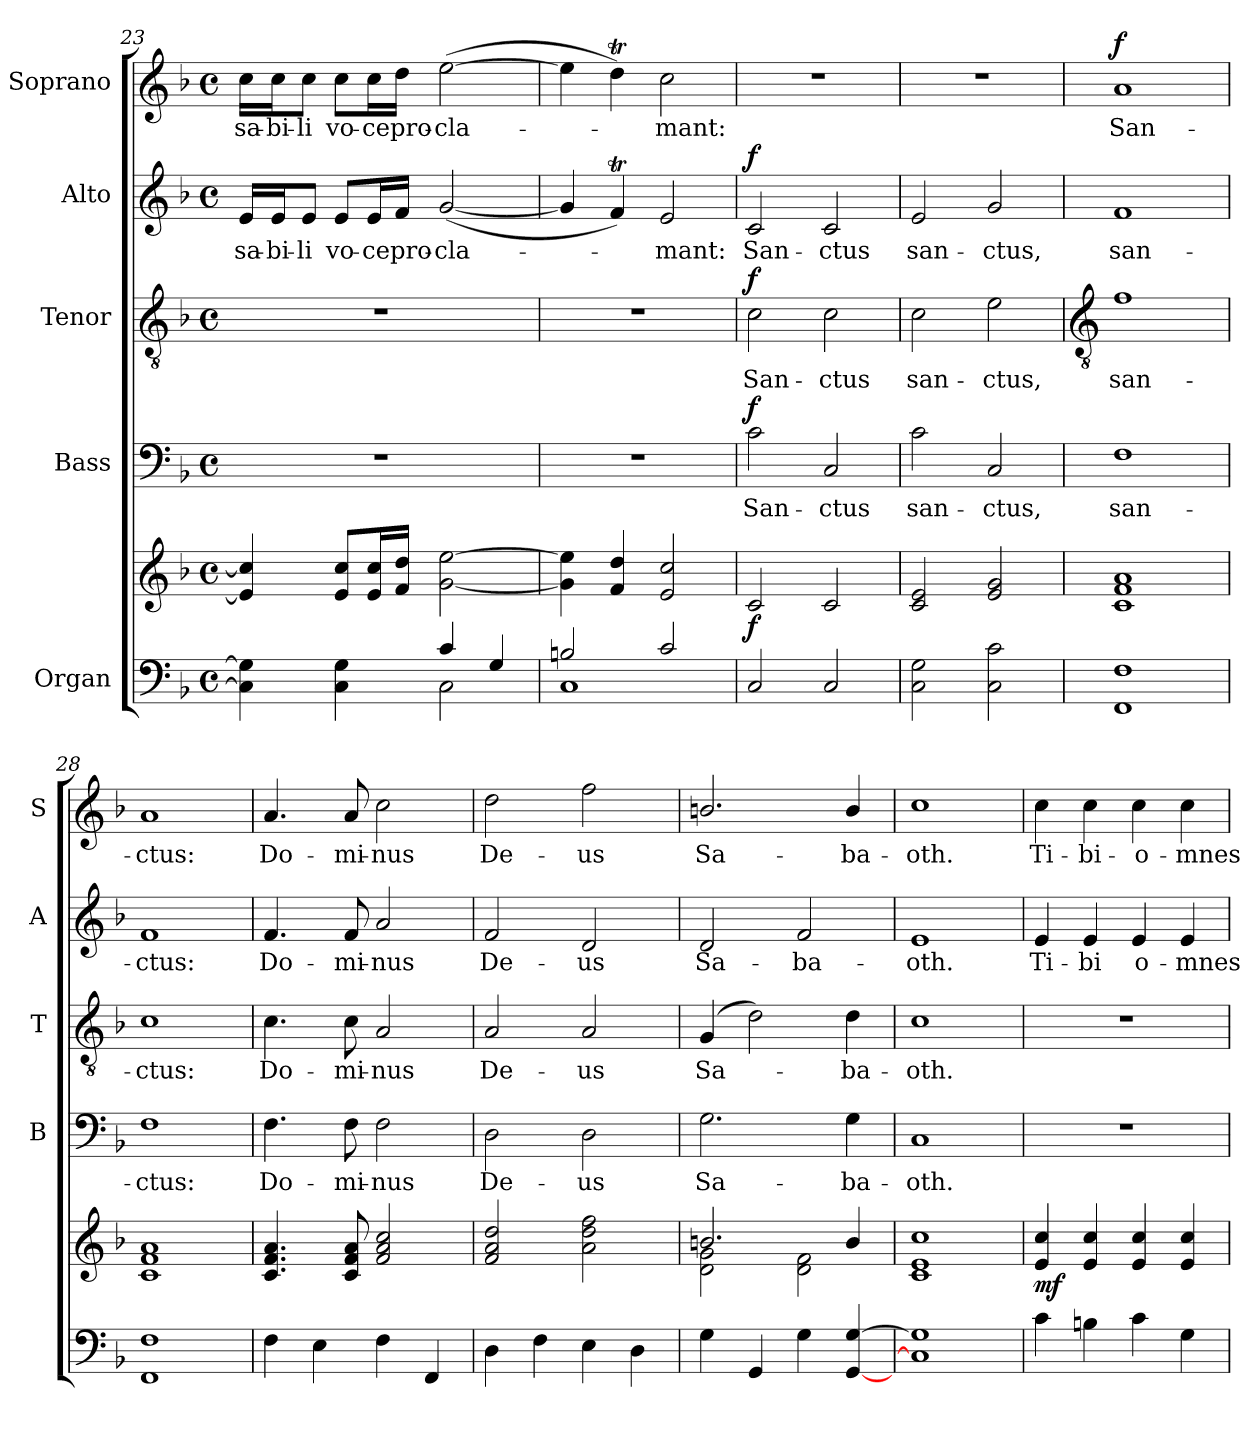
**kern	**kern	**dynam	**kern	**text	**dynam	**kern	**text	**dynam	**kern	**text	**dynam	**kern	**text	**dynam
*part5	*part5	*part5	*part4	*part4	*part4	*part3	*part3	*part3	*part2	*part2	*part2	*part1	*part1	*part1
*staff6	*staff5	*staff5/6	*staff4	*staff4	*staff4	*staff3	*staff3	*staff3	*staff2	*staff2	*staff2	*staff1	*staff1	*staff1
*I"Organ	*	*	*I"Bass	*	*	*I"Tenor	*	*	*I"Alto	*	*	*I"Soprano	*	*
*	*	*	*I'B	*	*	*I'T	*	*	*I'A	*	*	*I'S	*	*
*clefF4	*clefG2	*	*clefF4	*	*	*clefGv2	*	*	*clefG2	*	*	*clefG2	*	*
*k[b-]	*k[b-]	*	*k[b-]	*	*	*k[b-]	*	*	*k[b-]	*	*	*k[b-]	*	*
*F:	*F:	*	*F:	*	*	*F:	*	*	*F:	*	*	*F:	*	*
*M4/4	*M4/4	*	*M4/4	*	*	*M4/4	*	*	*M4/4	*	*	*M4/4	*	*
*met(c)	*met(c)	*	*met(c)	*	*	*met(c)	*	*	*met(c)	*	*	*met(c)	*	*
=23	=23	=23	=23	=23	=23	=23	=23	=23	=23	=23	=23	=23	=23	=23
*^	*	*	*	*	*	*	*	*	*	*	*	*	*	*
!	!	!	!	!	!	!	!	!	!	!	!LO:LY:b	!	!	!LO:LY:b	!
2ryy	4C] 4G]	4e] 4cc]	.	1r	.	.	1r	.	.	16e/LL	-sa-	.	16cc\LL	-sa-	.
!	!	!	!	!	!	!	!	!	!	!	!LO:LY:b	!	!	!LO:LY:b	!
.	.	.	.	.	.	.	.	.	.	16e/J	-bi-	.	16cc\J	-bi-	.
!	!	!	!	!	!	!	!	!	!	!	!LO:LY:b	!	!	!LO:LY:b	!
.	.	.	.	.	.	.	.	.	.	8e/J	-li	.	8cc\J	-li	.
!	!	!	!	!	!	!	!	!	!	!	!LO:LY:b	!	!	!LO:LY:b	!
.	4C 4G	8e 8ccL	.	.	.	.	.	.	.	8e/L	vo-	.	8cc\L	vo-	.
!	!	!	!	!	!	!	!	!	!	!	!LO:LY:b	!	!	!LO:LY:b	!
.	.	16e 16ccL	.	.	.	.	.	.	.	16e/L	-ce	.	16cc\L	-ce	.
!	!	!	!	!	!	!	!	!	!	!	!LO:LY:b	!	!	!LO:LY:b	!
.	.	16f 16ddJJ	.	.	.	.	.	.	.	16f/JJ	pro-	.	16dd\JJ	pro-	.
!	!	!	!	!	!	!	!	!	!	!	!LO:LY:b	!	!	!LO:LY:b	!
4c/	2C\	[2g [2ee	.	.	.	.	.	.	.	(<[2g	-cla-	.	(>[2ee	-cla-	.
4G/	.	.	.	.	.	.	.	.	.	.	.	.	.	.	.
=24	=24	=24	=24	=24	=24	=24	=24	=24	=24	=24	=24	=24	=24	=24	=24
2Bn/	1C\	4g] 4ee]	.	1r	.	.	1r	.	.	4g]	.	.	4ee]	.	.
.	.	4f 4dd	.	.	.	.	.	.	.	4fT)	.	.	4ddT)	.	.
!	!	!	!	!	!	!	!	!	!	!	!LO:LY:b	!	!	!LO:LY:b	!
2c/	.	2e 2cc	.	.	.	.	.	.	.	2e	mant:	.	2cc	mant:	.
*v	*v	*	*	*	*	*	*	*	*	*	*	*	*	*	*
=25	=25	=25	=25	=25	=25	=25	=25	=25	=25	=25	=25	=25	=25	=25
!	!	!LO:DY:b	!	!LO:LY:b	!LO:DY:b	!	!LO:LY:b	!LO:DY:b	!	!LO:LY:b	!LO:DY:b	!	!	!
2C	2c	f	2c	San-	f	2c	San-	f	2c	San-	f	1r	.	.
!	!	!	!	!LO:LY:b	!	!	!LO:LY:b	!	!	!LO:LY:b	!	!	!	!
2C	2c	.	2C	-ctus	.	2c	-ctus	.	2c	-ctus	.	.	.	.
=26	=26	=26	=26	=26	=26	=26	=26	=26	=26	=26	=26	=26	=26	=26
!	!	!	!	!LO:LY:b	!	!	!LO:LY:b	!	!	!LO:LY:b	!	!	!	!
2C 2G	2c 2e	.	2c	san-	.	2c	san-	.	2e	san-	.	1r	.	.
!	!	!	!	!LO:LY:b	!	!	!LO:LY:b	!	!	!LO:LY:b	!	!	!	!
2C 2c	2e 2g	.	2C	ctus,	.	2e	ctus,	.	2g	ctus,	.	.	.	.
!!LO:LB:g=z
=27	=27	=27	=27	=27	=27	=27	=27	=27	=27	=27	=27	=27	=27	=27
*	*	*	*	*	*	*clefGv2	*	*	*	*	*	*	*	*
*	*^	*	*	*	*	*	*	*	*	*	*	*	*	*
!	!	!	!	!	!LO:LY:b	!	!	!LO:LY:b	!	!	!LO:LY:b	!	!	!LO:LY:b	!LO:DY:b
1FF 1F	1c/ 1f/ 1a/	1ryy	.	1F	san-	.	1f	san-	.	1f	san-	.	1a	San-	f
=28	=28	=28	=28	=28	=28	=28	=28	=28	=28	=28	=28	=28	=28	=28	=28
!	!	!	!	!	!LO:LY:b	!	!	!LO:LY:b	!	!	!LO:LY:b	!	!	!LO:LY:b	!
1FF 1F	1c/ 1f/ 1a/	1ryy	.	1F	-ctus:	.	1c	-ctus:	.	1f	-ctus:	.	1a	-ctus:	.
=29	=29	=29	=29	=29	=29	=29	=29	=29	=29	=29	=29	=29	=29	=29	=29
!	!	!	!	!	!LO:LY:b	!	!	!LO:LY:b	!	!	!LO:LY:b	!	!	!LO:LY:b	!
4F	4.c/ 4.f/ 4.a/	1ryy	.	4.F	Do-	.	4.c	Do-	.	4.f	Do-	.	4.a	Do-	.
4E	.	.	.	.	.	.	.	.	.	.	.	.	.	.	.
!	!	!	!	!	!LO:LY:b	!	!	!LO:LY:b	!	!	!LO:LY:b	!	!	!LO:LY:b	!
.	8c/ 8f/ 8a/	.	.	8F	-mi-	.	8c	-mi-	.	8f	-mi-	.	8a	-mi-	.
!	!	!	!	!	!LO:LY:b	!	!	!LO:LY:b	!	!	!LO:LY:b	!	!	!LO:LY:b	!
4F	2f/ 2a/ 2cc/	.	.	2F	-nus	.	2A	-nus	.	2a	-nus	.	2cc	-nus	.
4FF	.	.	.	.	.	.	.	.	.	.	.	.	.	.	.
=30	=30	=30	=30	=30	=30	=30	=30	=30	=30	=30	=30	=30	=30	=30	=30
!	!	!	!	!	!LO:LY:b	!	!	!LO:LY:b	!	!	!LO:LY:b	!	!	!LO:LY:b	!
4D	2f/ 2a/ 2dd/	1ryy	.	2D	De-	.	2A	De-	.	2f	De-	.	2dd	De-	.
4F	.	.	.	.	.	.	.	.	.	.	.	.	.	.	.
!	!	!	!	!	!LO:LY:b	!	!	!LO:LY:b	!	!	!LO:LY:b	!	!	!LO:LY:b	!
4E	2a\ 2dd\ 2ff\	.	.	2D	-us	.	2A	-us	.	2d	-us	.	2ff	-us	.
4D	.	.	.	.	.	.	.	.	.	.	.	.	.	.	.
=31	=31	=31	=31	=31	=31	=31	=31	=31	=31	=31	=31	=31	=31	=31	=31
!	!	!	!	!	!LO:LY:b	!	!	!LO:LY:b	!	!	!LO:LY:b	!	!	!LO:LY:b	!
4G	2.bn/	2d\ 2g\	.	2.G	Sa-	.	(4G	Sa-	.	2d	Sa-	.	2.bn/	Sa-	.
4GG	.	.	.	.	.	.	2d)	.	.	.	.	.	.	.	.
!	!	!	!	!	!	!	!	!	!	!	!LO:LY:b	!	!	!	!
4G	.	2d\ 2f\	.	.	.	.	.	.	.	2f	-ba-	.	.	.	.
!	!	!	!	!	!LO:LY:b	!	!	!LO:LY:b	!	!	!	!	!	!LO:LY:b	!
[4GG [4G	4b/	.	.	4G	-ba-	.	4d	ba-	.	.	.	.	4b/	-ba-	.
=32	=32	=32	=32	=32	=32	=32	=32	=32	=32	=32	=32	=32	=32	=32	=32
!	!	!	!	!	!LO:LY:b	!	!	!LO:LY:b	!	!	!LO:LY:b	!	!	!LO:LY:b	!
1C] 1G]	1c/ 1e/ 1cc/	1ryy	.	1C	-oth.	.	1c	-oth.	.	1e	-oth.	.	1cc	-oth.	.
=33	=33	=33	=33	=33	=33	=33	=33	=33	=33	=33	=33	=33	=33	=33	=33
!	!	!	!LO:DY:b	!	!	!	!	!	!	!	!LO:LY:b	!	!	!LO:LY:b	!
4c	4e/ 4cc/	1ryy	mf	1r	.	.	1r	.	.	4e	Ti-	.	4cc	Ti-	.
!	!	!	!	!	!	!	!	!	!	!	!LO:LY:b	!	!	!LO:LY:b	!
4Bn	4e/ 4cc/	.	.	.	.	.	.	.	.	4e	-bi	.	4cc	-bi-	.
!	!	!	!	!	!	!	!	!	!	!	!LO:LY:b	!	!	!LO:LY:b	!
4c	4e/ 4cc/	.	.	.	.	.	.	.	.	4e	o-	.	4cc	-o-	.
!	!	!	!	!	!	!	!	!	!	!	!LO:LY:b	!	!	!LO:LY:b	!
4G	4e/ 4cc/	.	.	.	.	.	.	.	.	4e	-mnes	.	4cc	-mnes	.
*	*v	*v	*	*	*	*	*	*	*	*	*	*	*	*	*
=	=	=	=	=	=	=	=	=	=	=	=	=	=	=
*-	*-	*-	*-	*-	*-	*-	*-	*-	*-	*-	*-	*-	*-	*-
